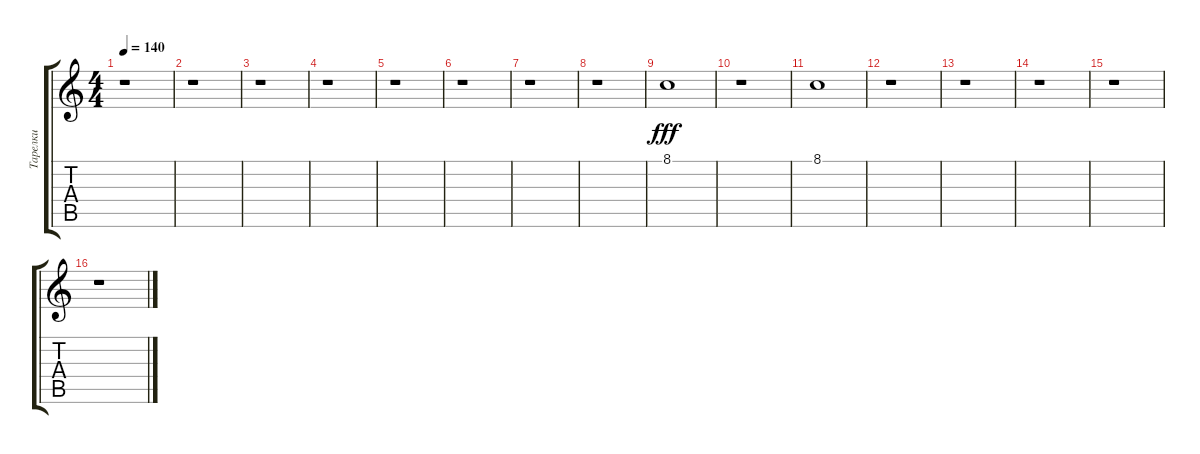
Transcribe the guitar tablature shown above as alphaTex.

\track ("Тарелки" "Тарелки") {instrument reversecymbal}
\staff {score tabs}
\tuning (E4 B3 G3 D3 A2 E2) {hide}
\ts (4 4)
\tempo 140
\clef g2
\ks c
r.1{dy fff} |
r.1 |
r.1 |
r.1 |
r.1 |
r.1 |
r.1 |
r.1 |
8.1.1 |
r.1 |
8.1.1 |
r.1 |
r.1 |
r.1 |
r.1 |
r.1
